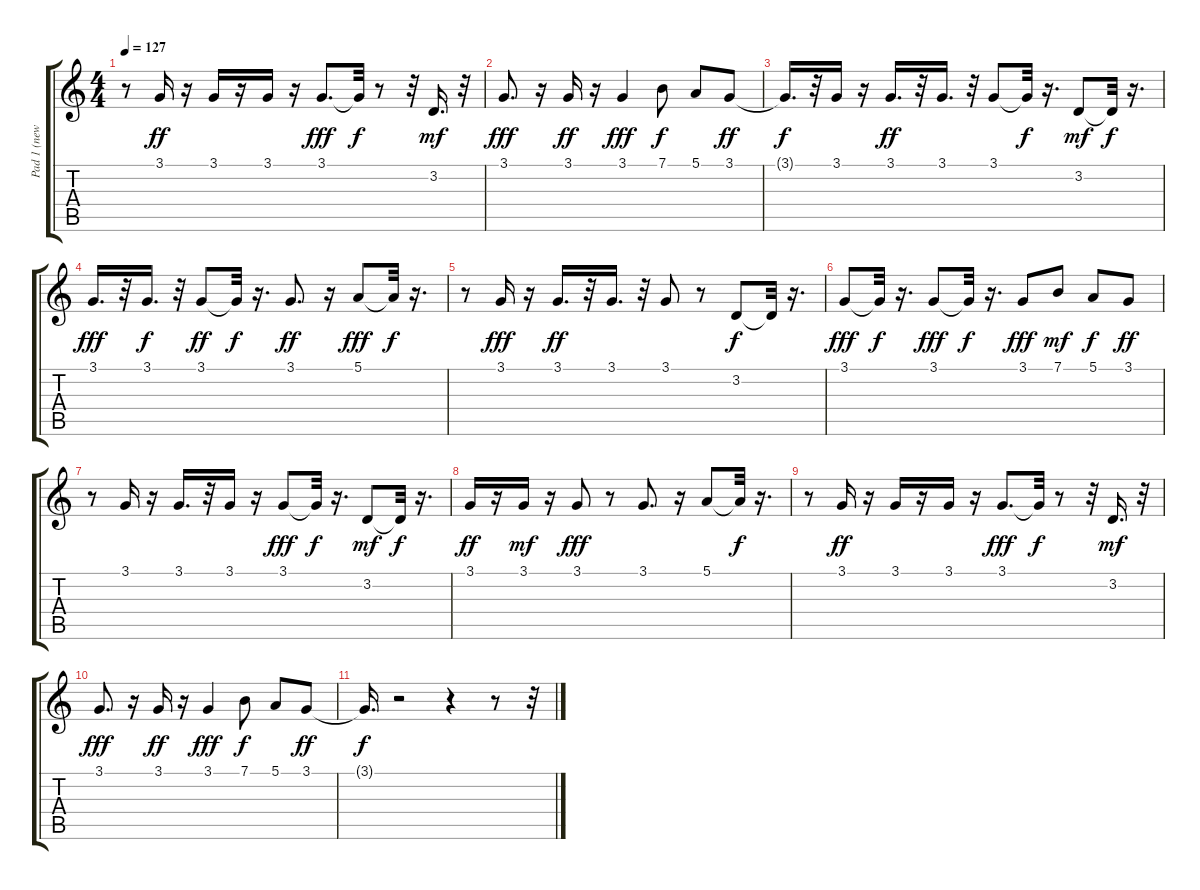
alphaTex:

\track ("Pad 1 (new age)" "Pad 1 (new") {instrument pad1newage}
\staff {score tabs}
\tuning (E4 B3 G3 D3 A2 E2) {hide}
\ts (4 4)
\tempo 127
\clef g2
\ks c
r.8{dy f} 3.1.16{dy ff} r.16 3.1.16 r.16 3.1.16 r.16 3.1.8{d dy fff} 3.1{t}.32{dy f} r.8 r.32 3.2.16{d dy mf} r.32 |
3.1.8{d dy fff} r.16 3.1.16{dy ff} r.16 3.1.4{dy fff} 7.1.8{dy f} 5.1.8 3.1.8{dy ff} |
3.1{t}.16{d dy f} r.32 3.1.16 r.16 3.1.16{d dy ff} r.32 3.1.16{d} r.32 3.1.8 3.1{t}.32{dy f} r.16{d} 3.2.8{dy mf} 3.2{t}.32{dy f} r.16{d} |
3.1.16{d dy fff} r.32 3.1.16{d dy f} r.32 3.1.8{dy ff} 3.1{t}.32{dy f} r.16{d} 3.1.8{d dy ff} r.16 5.1.8{dy fff} 5.1{t}.32{dy f} r.16{d} |
r.8 3.1.16{dy fff} r.16 3.1.16{d dy ff} r.32 3.1.16{d} r.32 3.1.8 r.8 3.2.8{dy f} 3.2{t}.32 r.16{d} |
3.1.8{dy fff} 3.1{t}.32{dy f} r.16{d} 3.1.8{dy fff} 3.1{t}.32{dy f} r.16{d} 3.1.8{dy fff} 7.1.8{dy mf} 5.1.8{dy f} 3.1.8{dy ff} |
r.8 3.1.16 r.16 3.1.16{d} r.32 3.1.16 r.16 3.1.8{dy fff} 3.1{t}.32{dy f} r.16{d} 3.2.8{dy mf} 3.2{t}.32{dy f} r.16{d} |
3.1.16{dy ff} r.16 3.1.16{dy mf} r.16 3.1.8{dy fff} r.8 3.1.8{d} r.16 5.1.8 5.1{t}.32{dy f} r.16{d} |
r.8 3.1.16{dy ff} r.16 3.1.16 r.16 3.1.16 r.16 3.1.8{d dy fff} 3.1{t}.32{dy f} r.8 r.32 3.2.16{d dy mf} r.32 |
3.1.8{d dy fff} r.16 3.1.16{dy ff} r.16 3.1.4{dy fff} 7.1.8{dy f} 5.1.8 3.1.8{dy ff} |
3.1{t}.16{d dy f} r.2 r.4 r.8 r.32
